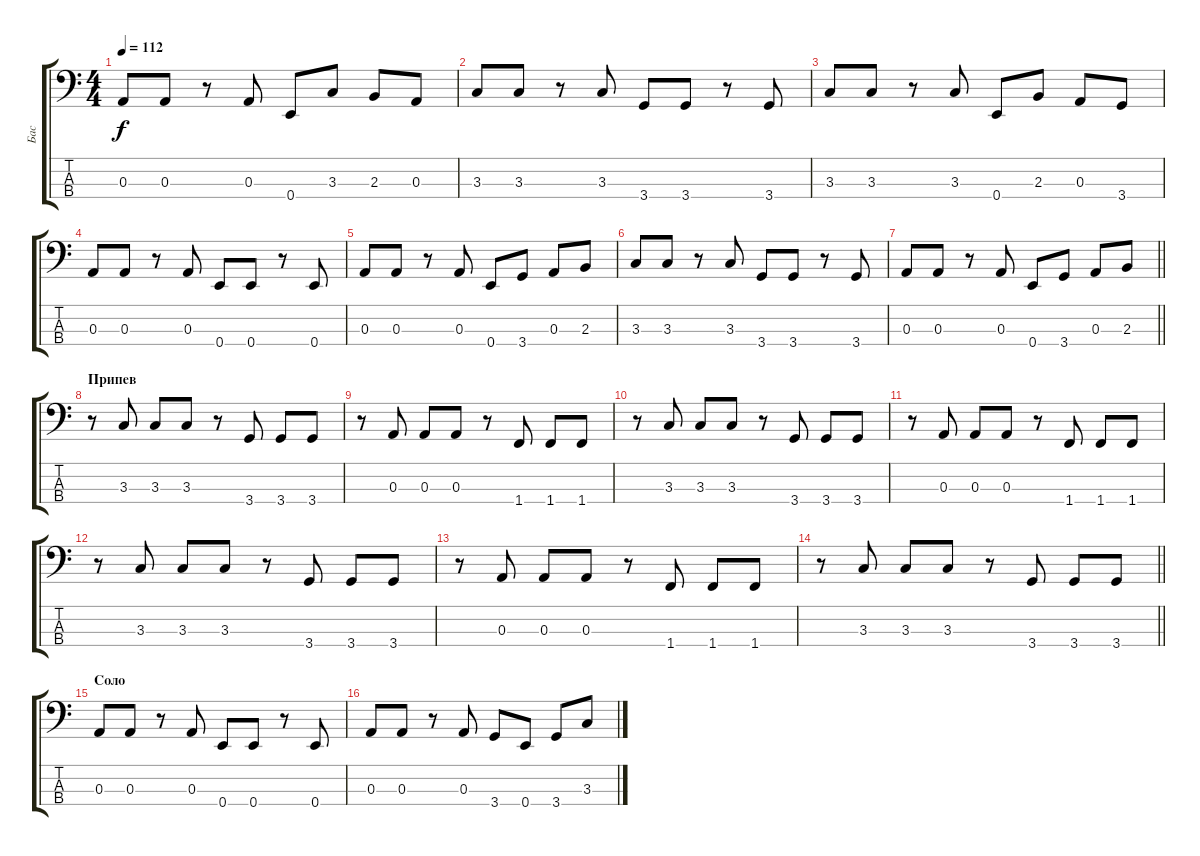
\track ("Бас" "Бас") {instrument electricbasspick}
\staff {score tabs}
\tuning (G2 D2 A1 E1) {hide}
\ts (4 4)
\tempo 112
\clef f4
\ks c
0.3.8{dy f} 0.3.8 r.8 0.3.8 0.4.8 3.3.8 2.3.8 0.3.8 |
3.3.8 3.3.8 r.8 3.3.8 3.4.8 3.4.8 r.8 3.4.8 |
3.3.8 3.3.8 r.8 3.3.8 0.4.8 2.3.8 0.3.8 3.4.8 |
0.3.8 0.3.8 r.8 0.3.8 0.4.8 0.4.8 r.8 0.4.8 |
0.3.8 0.3.8 r.8 0.3.8 0.4.8 3.4.8 0.3.8 2.3.8 |
3.3.8 3.3.8 r.8 3.3.8 3.4.8 3.4.8 r.8 3.4.8 |
\barLineRight lightlight
0.3.8 0.3.8 r.8 0.3.8 0.4.8 3.4.8 0.3.8 2.3.8 |
\section ("" "Припев")
r.8 3.3.8 3.3.8 3.3.8 r.8 3.4.8 3.4.8 3.4.8 |
r.8 0.3.8 0.3.8 0.3.8 r.8 1.4.8 1.4.8 1.4.8 |
r.8 3.3.8 3.3.8 3.3.8 r.8 3.4.8 3.4.8 3.4.8 |
r.8 0.3.8 0.3.8 0.3.8 r.8 1.4.8 1.4.8 1.4.8 |
r.8 3.3.8 3.3.8 3.3.8 r.8 3.4.8 3.4.8 3.4.8 |
r.8 0.3.8 0.3.8 0.3.8 r.8 1.4.8 1.4.8 1.4.8 |
\barLineRight lightlight
r.8 3.3.8 3.3.8 3.3.8 r.8 3.4.8 3.4.8 3.4.8 |
\section ("" "Соло")
0.3.8 0.3.8 r.8 0.3.8 0.4.8 0.4.8 r.8 0.4.8 |
0.3.8 0.3.8 r.8 0.3.8 3.4.8 0.4.8 3.4.8 3.3.8
